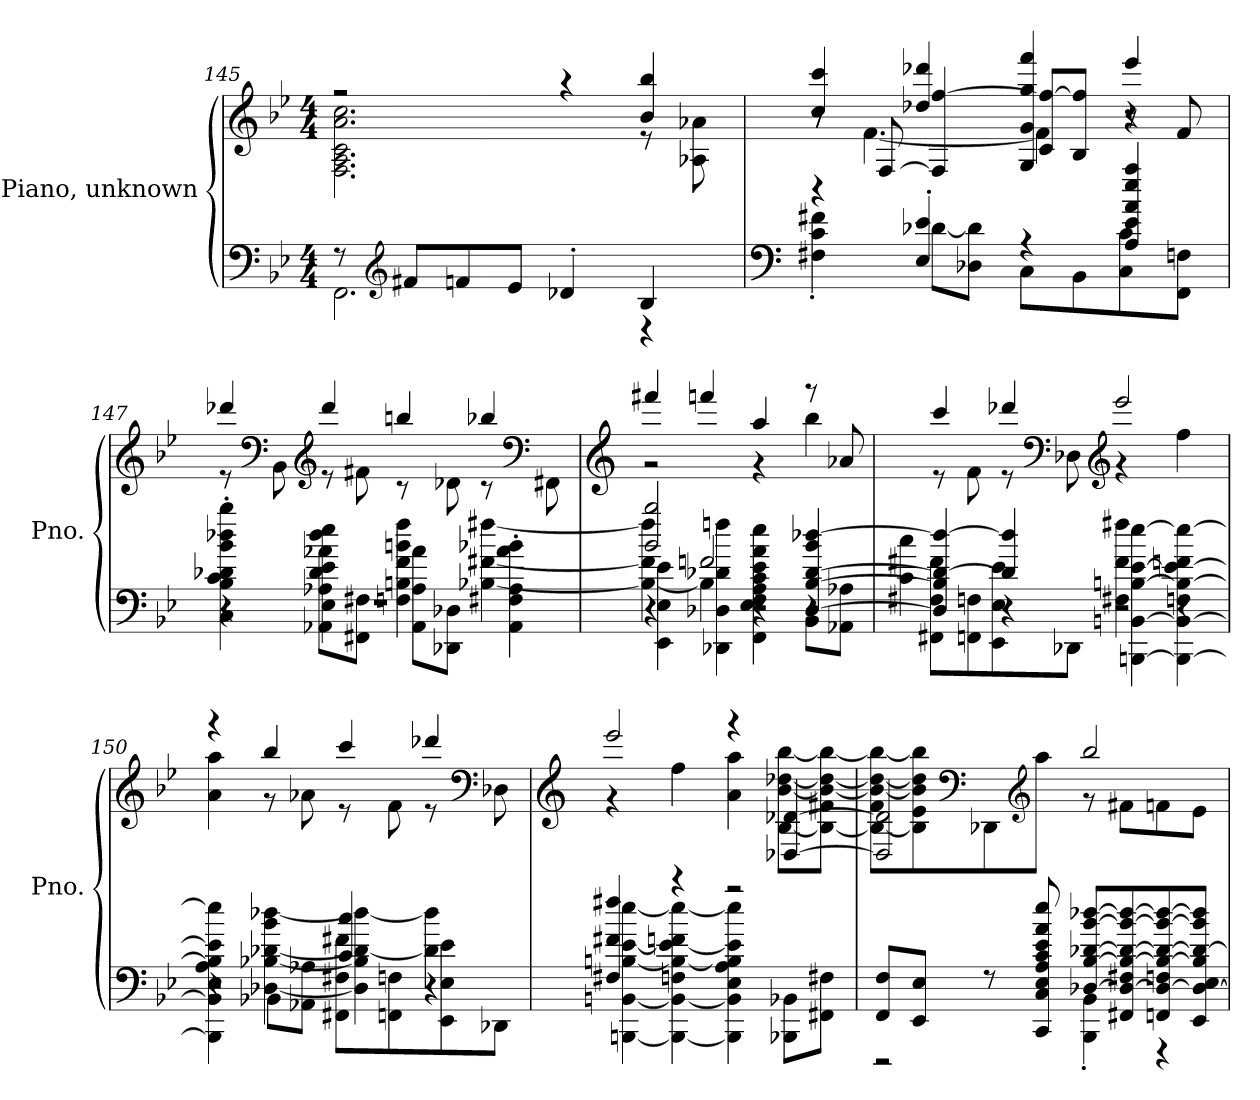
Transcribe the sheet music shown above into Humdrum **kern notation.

**kern	**kern
*part1	*part1
*staff2	*staff1
*I"Piano, unknown	*
*I'Pno.	*
!!LO:LB:g=z
*clefF4	*clefG2
*k[b-e-]	*k[b-e-]
*M4/4	*M4/4
=145	=145
*^	*^
8r	2.FF\	2r	2.F\ 2.A\ 2.c\ 2.a\ 2.cc\
*clefG2	*	*	*
8f#X/L	.	.	.
8fn/	.	.	.
8e-/J	.	.	.
4d-X'/	.	4r	.
4B-/	4r	4b-/ 4bb-/	8r
.	.	.	8A-X\ 8a-X\
*	*	*v	*v
=146	=146	=146
*clefF4	*	*
*	*	*^
*	*	*	*^
4r	4F#X\' 4c\' 4f#X\'	4cc/ 4ccc/	8r	8r
.	.	.	[4.f\	[8F/
4E-/' 4e-/'	[8d-X\L	4dd-X/ 4ddd-X/	.	4F/] [4ff/
.	8D-X\ 8d-\]J	.	.	.
4r	8C\L	4G/ 4g/ 4gg/ 4fff/	4f\]	8c/ 8ff/_L
.	8BB-\	.	.	8B-/ 8ff/]J
4A/ 4e-/ 4a/ 4ee-/ 4aa/	8C\ 8c\	4eee-/	4r	8r
.	8FF\ 8Fn\J	.	.	8f/
*	*	*	*v	*v
!!LO:LB:g=z
=147	=147	=147	=147
*	*^	*	*
1r	4r	4C\' 4B-\' 4c\' 4d-X\' 4b-\' 4dd-X\' 4bb-\'	4ddd-X/	8r
*	*	*	*clefF4	*
.	.	.	.	8BB-\
*	*	*	*clefG2	*
.	4E-\ 4d-\ 4e-\ 4dd-\ 4ee-\	8AA-X\ 8A-X\ 8a-X\L	4ddd-/	8r
.	.	8FF#X\ 8F#X\J	.	8f#X\
.	4Fn\ 4Bn\ 4f\ 4bn\ 4ff\	8AA-\ 8A-\ 8a-\L	4bbn/	8r
.	.	8DD-X\ 8D-X\J	.	8d-X\
.	[4B-X\ [4f#X\ [4ff#X\	4AA-\' 4F#X\' 4A-\' 4a-\' 4b-X\'	4bb-X/	8r
*	*	*	*clefF4	*
.	.	.	.	8FF#X\
*v	*v	*v	*	*
=148	=148	=148
*	*clefG2	*
*^	*	*
*	*^	*	*
*	*	*^	*	*
2b-/ 2bb-/	4B-\_ 4f#\] 4ff#\]	4r	4EE-\ 4E-\ 4e-\	4fff#X/	2r
.	4B-\]	2fn/	4DD-X\ 4D-X\ 4d-X\ 4ffn\	4fffn/	.
4r	2r	.	4FF\ 4E-\ 4F\ 4A\ 4c\ 4e-\ 4a\ 4ee-\	4aa/	4r
[4D-/ [4B-/ [4d-/ 4b-/ [4dd-X/	.	4r	8BB-\L	8r	4bb-\
.	.	.	8AA-X\ 8A-X\J	8a-X/	.
*	*	*v	*v	*	*
!!LO:PB:g=z	!!
=149	=149	=149	=149	=149
4D-/] 4B-/] 4d-/_ 4dd-/_	4c\ 4cc\	8FF#X\ 8F#X\ 8f#X\L	4ccc/	8r
.	.	8FFn\ 8Fn\	.	8f\
4d-/] 4dd-/]	4r	8EE-\ 8E-\ 8e-\	4ddd-X/	8r
*	*	*	*clefF4	*
.	.	8DD-X\J	.	8D-X\
*	*	*	*clefG2	*
2r	4F#X\ 4f#\ 4ff#X\	[4BBBn\ [4BBn\ [4Bn\ [4e-\ [4ee-\	2eee-/	4r
.	4r	4BBB\_ 4BB\_ 4Fn\ 4B\_ 4e-\_ 4fn\ 4ee-\_	.	4ff\
=150	=150	=150	=150	=150
2r	4r	4BBB\] 4BB\] 4E-\ 4A\ 4B\] 4e-\] 4ee-\]	4r	4a\ 4aa\
.	[4D-X\ [4B-X\ [4d-X\ 4b-\ [4dd-X\	8BB-X\L	4bb-/	8r
.	.	8AA-X\ 8A-X\J	.	8a-X\
4c/ 4cc/	4D-\] 4B-\] 4d-\_ 4dd-\_	8FF#X\ 8F#X\ 8f#X\L	4ccc/	8r
.	.	8FFn\ 8Fn\	.	8f\
4r	4d-\] 4dd-\]	8EE-\ 8E-\ 8e-\	4ddd-X/	8r
*	*	*	*clefF4	*
.	.	8DD-X\J	.	8D-X\
*v	*v	*v	*	*
=151	=151	=151
*	*clefG2	*
*^	*	*
4F#X/ 4f#X/ 4ff#X/	[4BBBn\ [4BBn\ [4Bn\ [4e-\ [4ee-\	2eee-/	4r
4r	4BBB\_ 4BB\_ 4Fn\ 4B\_ 4e-\_ 4fn\ 4ee-\_	.	4ff\
2r	4BBB\] 4BB\] 4E-\ 4A\ 4B\] 4e-\] 4ee-\]	4r	4a\ 4aa\
.	8BBB-X\ 8BB-X\L	[4D-X/ [4d-X/	[8B-\ [8b-\ [8dd-X\ [8bb-\L
.	8FF#X\ 8F#X\J	.	8B-\_ 8f#X\ 8b-\_ 8dd-\_ 8bb-\_J
!!LO:LB:g=z	!!
=152	=152	=152	=152
8FF/ 8F/L	2r	2D-/] 2d-/]	8B-\_ 8f\ 8b-\_ 8dd-\_ 8bb-\_L
8EE-/ 8E-/J	.	.	8B-\] 8e-\ 8b-\] 8dd-\] 8bb-\]
*	*	*clefF4	*
8r	.	.	8DD-X\
*	*	*clefG2	*
8CC/ 8C/ 8E-/ 8A/ 8c/ 8e-/ 8a/ 8ee-/	.	.	8aa\J
[8D-X/ [8B-/ [8d-X/ [8b-/ [8dd-X/L	4BBB-\' 4BB-\'	2bb-/	8r
8FF#X/ 8D-/_ 8F#X/ 8B-/_ 8d-/_ 8b-/_ 8dd-/_	.	.	8f#X\L
8FFn/ 8D-/_ 8Fn/ 8B-/_ 8d-/_ 8b-/_ 8dd-/_	4r	.	8fn\
8EE-/ 8D-/_ 8E-/ 8B-/] 8d-/_ 8b-/] 8dd-/]J	.	.	8e-\J
*v	*v	*	*
*	*v	*v
=	=
*-	*-
